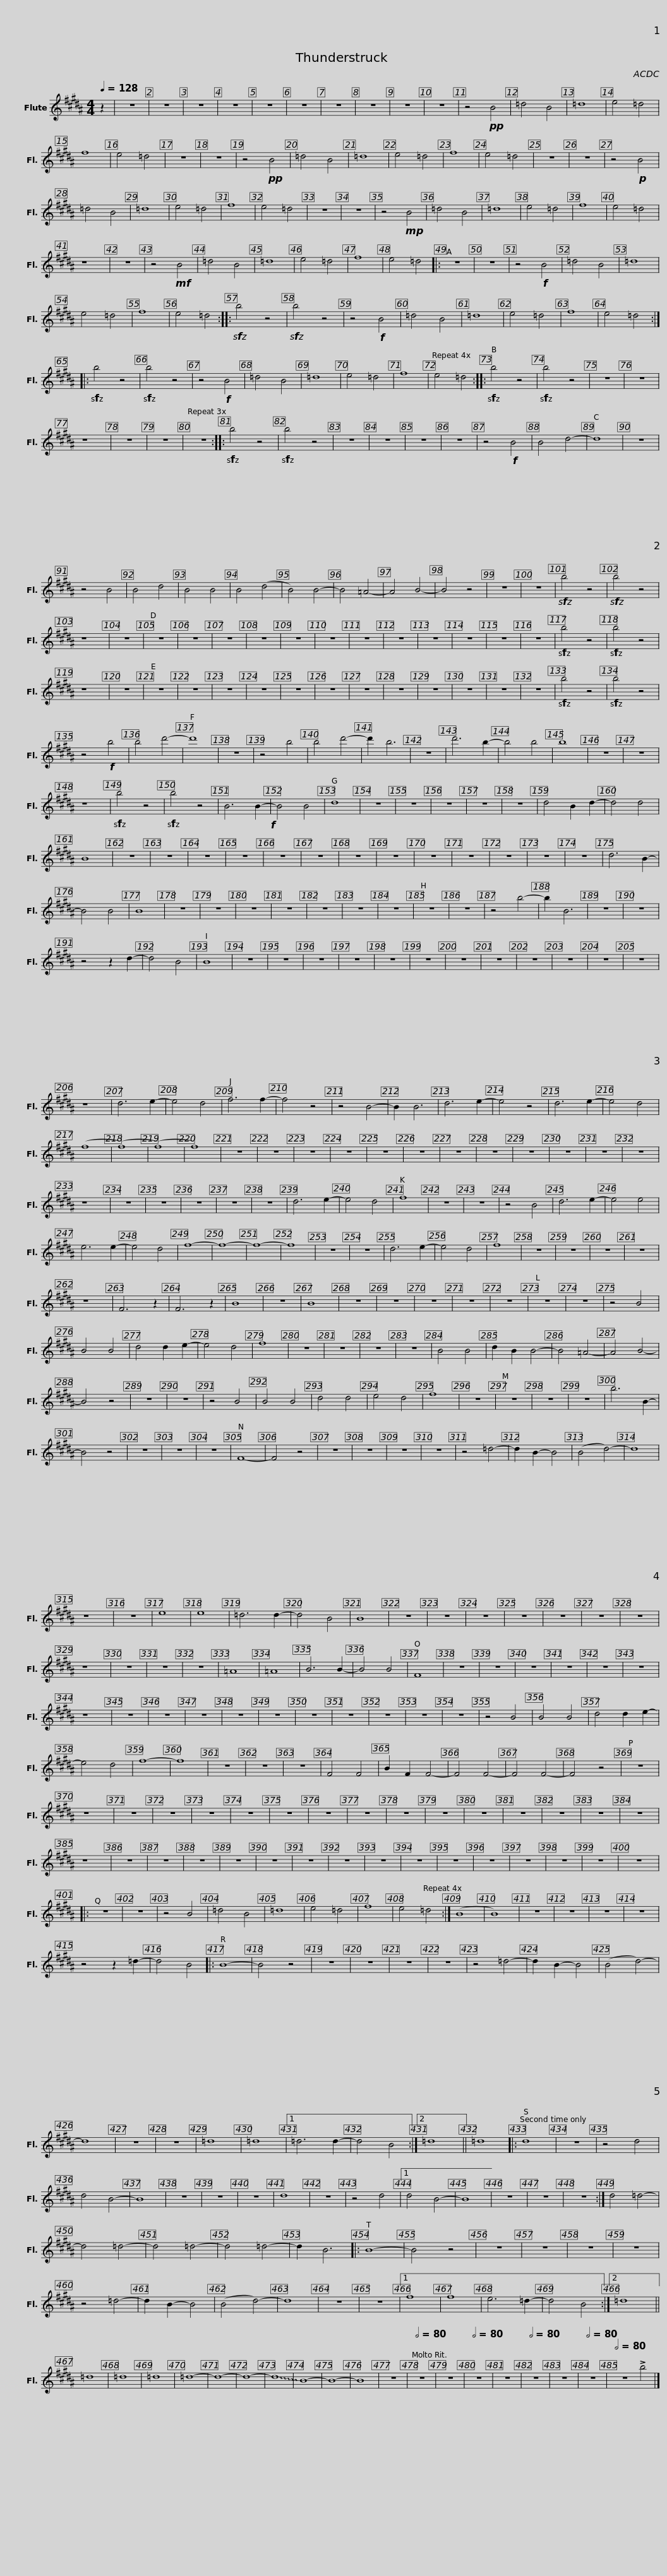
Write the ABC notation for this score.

X:1
L:1/8
Q:1/4=128
M:4/4
I:linebreak $
K:B
V:1 treble
V:1
 z2 | z8 | z8 | z8 | z8 | %5
 z8 | z8 | z8 | z8 | z8 | %10
 z8 | z4!pp! B4 | =d4 B4 | =d8 | e4 =d4 | %15
 f8 | e4 =d4 | z8 | z8 |$ z4!pp! B4 | %20
 =d4 B4 | =d8 | e4 =d4 | f8 | e4 =d4 | %25
 z8 | z8 | z4!p! B4 | =d4 B4 | =d8 | %30
 e4 =d4 | f8 | e4 =d4 | z8 | z8 | %35
 z4!mp! B4 | =d4 B4 |$ =d8 | e4 =d4 | f8 | %40
 e4 =d4 | z8 | z8 | z4!mf! B4 | =d4 B4 | %45
 =d8 | e4 =d4 | f8 | e4 =d4 |: z8 | %50
 z8 | z4!f! B4 | =d4 B4 | =d8 | e4 =d4 |$ %55
 f8 | e4 =d4 ::!sfz! b4 z4 |!sfz! b4 z4 | z4!f! B4 | %60
 =d4 B4 | =d8 | e4 =d4 | f8 | e4 =d4 :: %65
!sfz! b4 z4 |!sfz! b4 z4 | z4!f! B4 | =d4 B4 | =d8 | %70
 e4 =d4 | f8 |$ e4 =d4 ::!sfz! b4 z4 |!sfz! b4 z4 | %75
 z8 | z8 | z8 | z8 | z8 | %80
 z8 ::!sfz! b4 z4 |!sfz! b4 z4 | z8 | z8 | %85
 z8 | z8 | z4!f! B4 | B4 d4- | d8 |$ %90
 z8 | z4 B4 | B4 d4 | B4 B4 | B4 (d4 | %95
 B4) B4- | B4 =A4- | A4 B4- | B4 z4 | z8 | %100
 z8 |!sfz! b4 z4 |!sfz! b4 z4 | z8 | z8 | %105
 z8 | z8 | z8 | z8 |$ z8 | %110
 z8 | z8 | z8 | z8 | z8 | %115
 z8 | z8 |!sfz! b4 z4 |!sfz! b4 z4 | z8 | %120
 z8 | z8 | z8 | z8 | z8 | %125
 z8 | z8 | z8 | z8 |$ z8 | %130
 z8 | z8 | z8 |!sfz! b4 z4 |!sfz! b4 z4 | %135
 z4!f! b4 | b4 d'4- | d'8 | z8 | z4 b4 | %140
 b4 d'4- | d'2 b6 | z8 | d'6 b2- | b4 b4 | %145
 b8 | z8 |$ z8 | z8 |!sfz! b4 z4 | %150
!sfz! b4 z4 | B6 B2-!f! | B4 B4 | d8 | z8 | %155
 z8 | z8 | z8 | z8 | d4 B2 d2- | %160
 d4 d4 | B8 | z8 | z8 | z8 | %165
 z8 |$ z8 | z8 | z8 | z8 | %170
 z8 | z8 | z8 | z8 | z8 | %175
 d6 B2- | B4 B4 | B8 | z8 | z8 | %180
 z8 | z8 | z8 | z8 | z8 | %185
 z8 |$ z8 | z4 b4- | b2 B6 | z8 | %190
 z8 | z4 z2 d2- | d4 B4 | B8 | z8 | %195
 z8 | z8 | z8 | z8 | z8 | %200
 z8 | z8 | z8 | z8 | z8 |$ %205
 z8 | z8 | d6 e2- | e4 d4 | f6 f2- | %210
 f4 z4 | z4 B4- | B2 B6 | d6 e2- | e4 z4 | %215
 d6 e2- | e4 d4 | (f8 | (f8) | (f8) | %220
 f8) | z8 | z8 |$ z8 | z8 | %225
 z8 | z8 | z8 | z8 | z8 | %230
 z8 | z8 | z8 | z8 | z8 | %235
 z8 | z8 | z8 | z8 | d6 e2- | %240
 e4 d4 | f8 | z8 |$ z8 | z4 B4 | %245
 d6 e2- | e4 e4 | e6 e2- | e4 d4 | f8- | %250
 f8- | f8- | f8 | z8 | z8 | %255
 d6 e2- | e4 d4 | f8 | z8 | z8 | %260
 z8 | z8 |$ z8 | F6 z2 | F6 z2 | %265
 B8 | z8 | B8 | z8 | z8 | %270
 z8 | z8 | z8 | z8 | z8 | %275
 z4 B4 | B4 B4 | d4 d2 e2- | e4 d4 | f8 | %280
 z8 |$ z8 | z8 | z8 | B4 B4 | %285
 d2 B2 B4- | B4 =A4- | A4 B4- | B4 z4 | z8 | %290
 z8 | z4 B4 | B4 B4 | d4 d4 | e4 d4 | %295
 f8 | z8 | z8 | z8 | z8 |$ %300
 b6 B2- | B4 z4 | z8 | z8 | z8 | %305
 F8- | F4 z4 | z8 | z8 | z8 | %310
 z8 | z4 =d4- | d2 B2- B4 | (B4 d4-) | d8 | %315
 z8 | z8 | e8 | e8 |$ =d6 d2- | %320
 d4 B4 | B8 | z8 | z8 | z8 | %325
 z8 | z8 | z8 | z8 | z8 | %330
 z8 | z8 | z8 | =A8 | =A8 | %335
 B6 B2- | B4 B4 | F8 |$ z8 | z8 | %340
 z8 | z8 | z8 | z8 | z8 | %345
 z8 | z8 | z8 | z8 | z8 | %350
 z8 | z8 | z8 | z8 | z8 | %355
 z4 B4 | B4 B4 | d4 d2 e2- |$ e4 d4 | f8- | %360
 f8 | z8 | z8 | z8 | F4 F4 | %365
 B2 F2 F4- | F4 F4- | F4 F4- | F4 z4 | z8 | %370
 z8 | z8 | z8 | z8 | z8 | %375
 z8 | z8 |$ z8 | z8 | z8 | %380
 z8 | z8 | z8 | z8 | z8 | %385
 z8 | z8 | z8 | z8 | z8 | %390
 z8 | z8 | z8 | z8 | z8 | %395
 z8 | z8 | z8 |$ z8 | z8 | %400
 z8 |: z8 | z8 | z4 B4 | =d4 B4 | %405
 =d8 | e4 =d4 | f8 | e4 =d4 :| (B8 | %410
 B8) | z8 | z8 | z8 | z8 | %415
 z4 z2 =d2- |$ d4 B4 |: B8- | B4 z4 | z8 | %420
 z8 | z8 | z8 | z4 =d4- | d2 B2- B4 | %425
 (B4 d4-) | d8 | z8 | z8 | =d8 | %430
 =d8 |1 =d6 d2- | d4 B4 :|2 =d8 ||$ =d8 |: %435
 d8 | z8 | z4 d4 | d4 B4- | B8 | %440
 z8 | z8 | z8 | d8 | z8 | %445
 z4 d4 |1 d4 B4- | B8 | z8 | z8 | %450
 z8 :| d4 =d4- | d4 =d4- |$ d4 =d4- | d4 =d4- | %455
 d2 B6 |: B8- | B4 z4 | z8 | z8 | %460
 z8 | z8 | z4 =d4- | d2 B2- B4 | (B4 d4-) | %465
 d8 | z8 | z8 |1 f8 | f8 | %470
 e6 =d2- |$ d4 B4 :|2 =d8 || =d8 | =d8 | %475
 =d8 | =d8- | d8- | d8- | !~(!d8 | %480
 !~)!B8- | B8- | B8 | z8 |[Q:1/2=80] z8 | %485
 z8 |[Q:1/2=80] z8 | z8 |[Q:1/2=80] z8 | z8 | %490
[Q:1/2=80] z8 |$[Q:1/2=80] z8 !>!b4 |] %492
